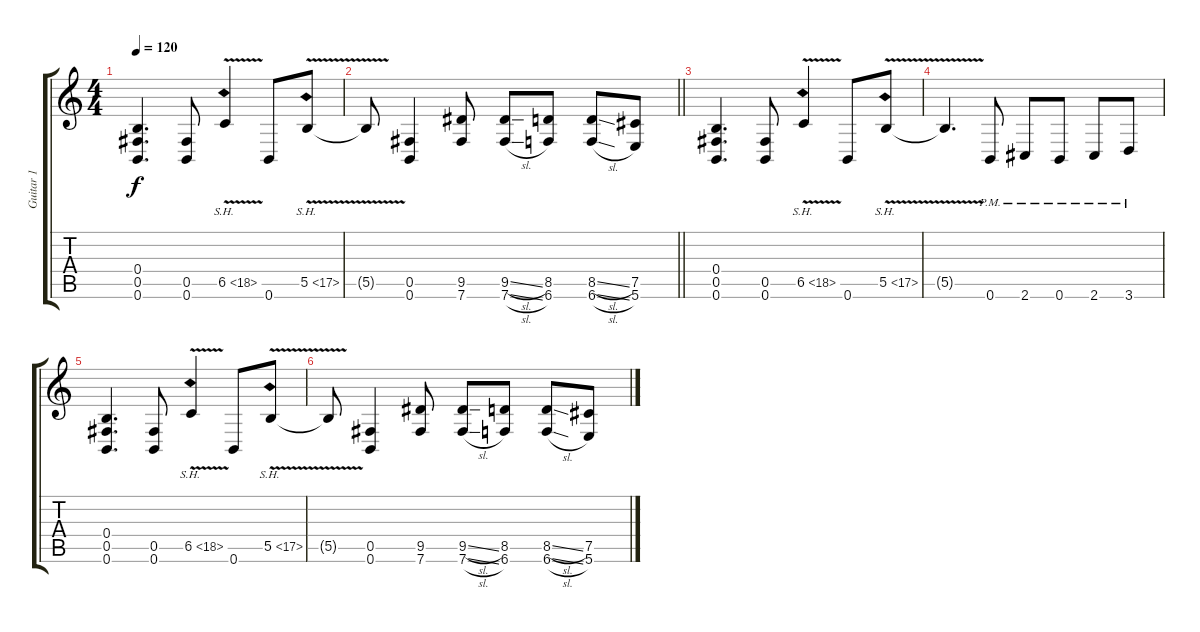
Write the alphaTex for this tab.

\track ("Guitar 1" "Guitar 1") {instrument distortionguitar}
\staff {score tabs}
\tuning (Db4 Ab3 E3 B2 Gb2 B1) {hide}
\ts (4 4)
\tempo 120
\clef g2
\ks c
(0.4 0.5 0.6).4{d dy f} (0.5 0.6).8 6.5{sh 12 v}.4 0.6.8 5.5{sh 12 v}.8 |
\barLineRight lightlight
5.5{t}.8 (0.5 0.6).4 (9.5 7.6).8 (9.5{sl} 7.6{sl}).8 (8.5 6.6).8 (8.5{sl} 6.6{sl}).8 (7.5 5.6).8 |
(0.4 0.5 0.6).4{d} (0.5 0.6).8 6.5{sh 12 v}.4 0.6.8 5.5{sh 12 v}.8 |
5.5{t}.4{d} 0.6{pm}.8 2.6{pm}.8 0.6{pm}.8 2.6{pm}.8 3.6{pm}.8 |
(0.4 0.5 0.6).4{d} (0.5 0.6).8 6.5{sh 12 v}.4 0.6.8 5.5{sh 12 v}.8 |
5.5{t}.8 (0.5 0.6).4 (9.5 7.6).8 (9.5{sl} 7.6{sl}).8 (8.5 6.6).8 (8.5{sl} 6.6{sl}).8 (7.5 5.6).8
